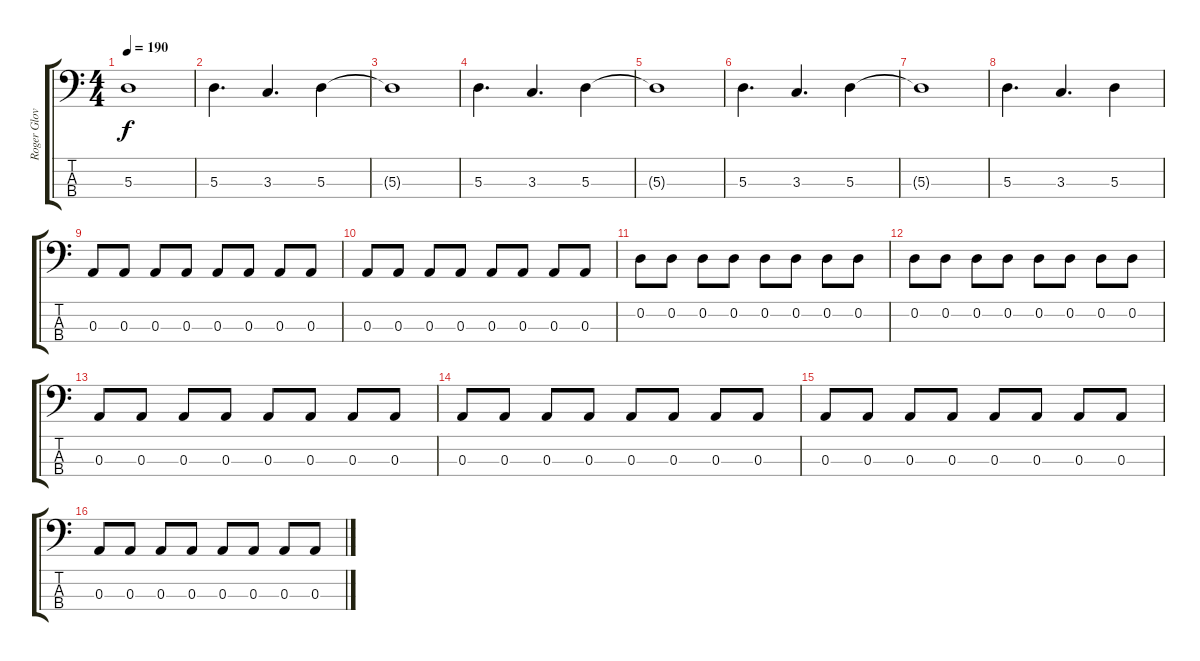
\track ("Roger Glover" "Roger Glov") {instrument electricbasspick}
\staff {score tabs}
\tuning (G2 D2 A1 E1) {hide}
\ts (4 4)
\tempo 190
\clef f4
\ks c
5.3{t}.1{dy f} |
5.3.4{d volume 16} 3.3.4{d} 5.3.4 |
5.3{t}.1 |
5.3.4{d volume 16} 3.3.4{d} 5.3.4 |
5.3{t}.1 |
5.3.4{d volume 16} 3.3.4{d} 5.3.4 |
5.3{t}.1 |
5.3.4{d volume 16} 3.3.4{d} 5.3.4 |
0.3.8 0.3.8 0.3.8 0.3.8 0.3.8 0.3.8 0.3.8 0.3.8 |
0.3.8 0.3.8 0.3.8 0.3.8 0.3.8 0.3.8 0.3.8 0.3.8 |
0.2.8 0.2.8 0.2.8 0.2.8 0.2.8 0.2.8 0.2.8 0.2.8 |
0.2.8 0.2.8 0.2.8 0.2.8 0.2.8 0.2.8 0.2.8 0.2.8 |
0.3.8 0.3.8 0.3.8 0.3.8 0.3.8 0.3.8 0.3.8 0.3.8 |
0.3.8 0.3.8 0.3.8 0.3.8 0.3.8 0.3.8 0.3.8 0.3.8 |
0.3.8 0.3.8 0.3.8 0.3.8 0.3.8 0.3.8 0.3.8 0.3.8 |
0.3.8 0.3.8 0.3.8 0.3.8 0.3.8 0.3.8 0.3.8 0.3.8
